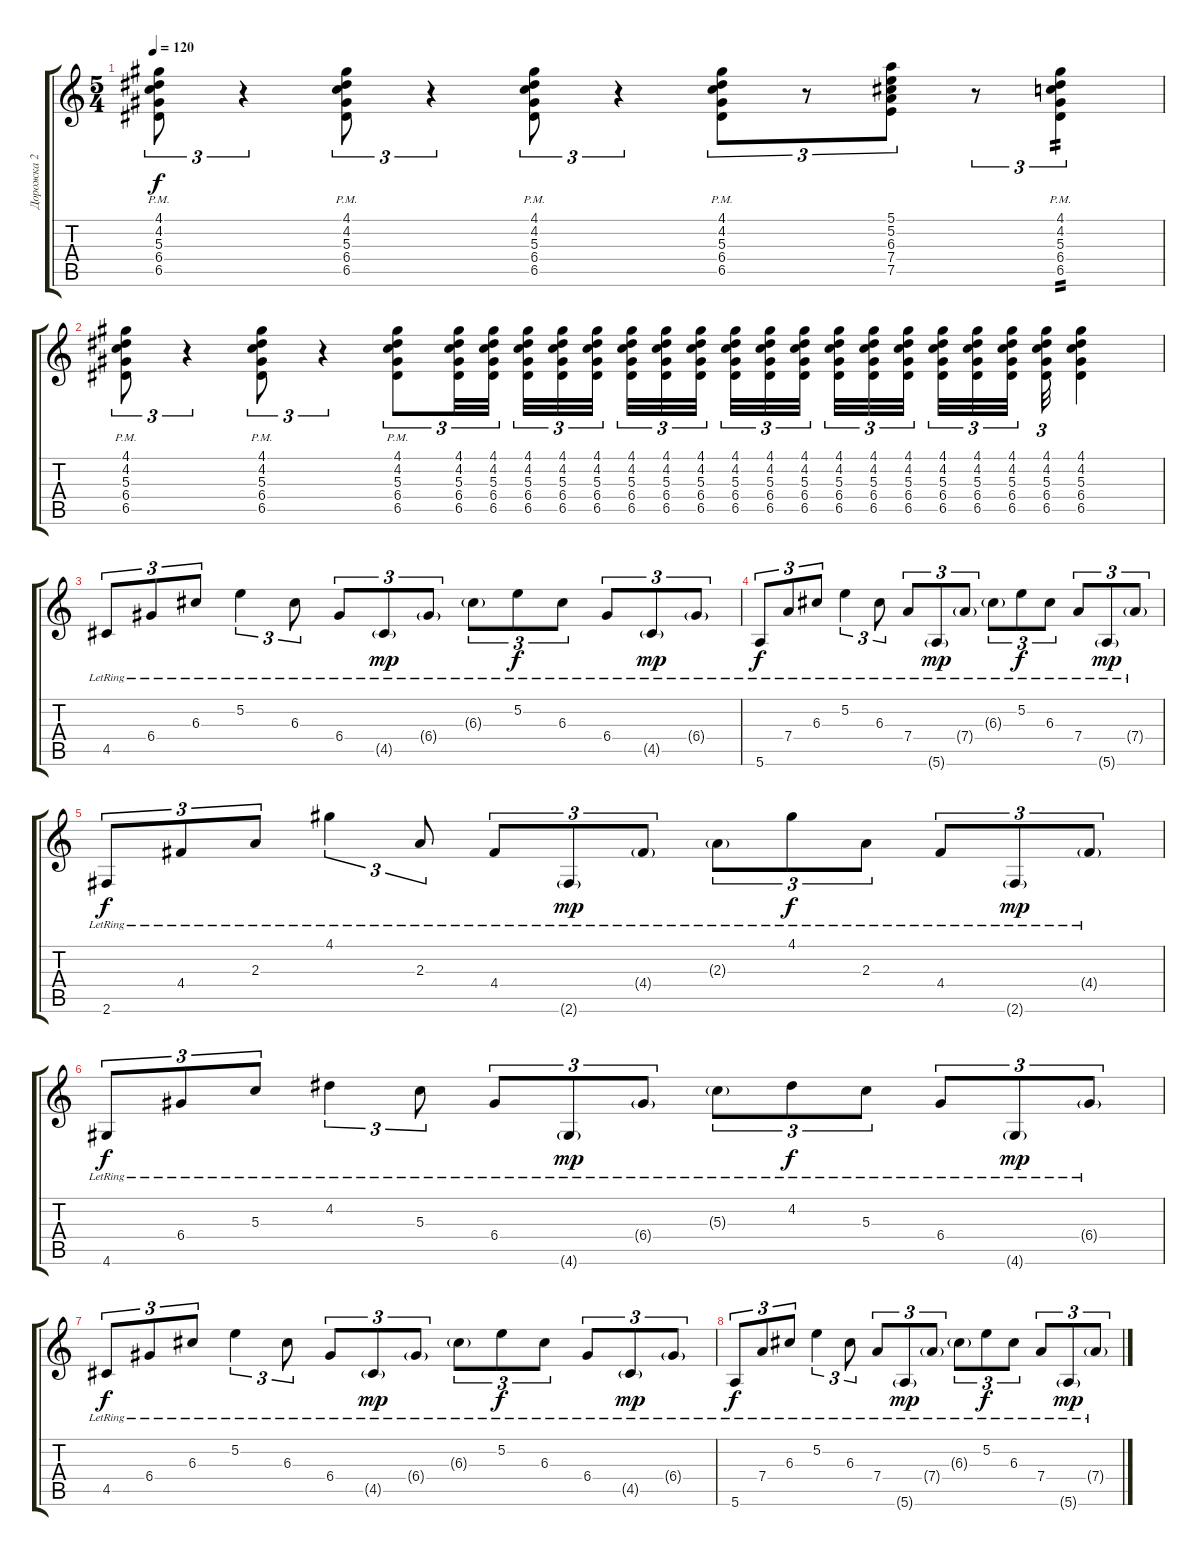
\track ("Дорожка 2" "Дорожка 2") {instrument acousticguitarnylon}
\staff {score tabs}
\tuning (E4 B3 G3 D3 A2 E2) {hide}
\ts (5 4)
\tempo 120
\clef g2
\ks c
(4.1{pm} 4.2 5.3 6.4 6.5).8{tu (3 2) dy f} r.4{tu (3 2)} (4.1{pm} 4.2 5.3 6.4 6.5).8{tu (3 2)} r.4{tu (3 2)} (4.1{pm} 4.2 5.3 6.4 6.5).8{tu (3 2)} r.4{tu (3 2)} (4.1{pm} 4.2 5.3 6.4 6.5).8{tu (3 2)} r.8{tu (3 2)} (5.1 5.2 6.3 7.4 7.5).8{tu (3 2)} r.8{tu (3 2)} (4.1{pm} 4.2 5.3 6.4 6.5).4{tu (3 2) tp 2} |
(4.1{pm} 4.2 5.3 6.4 6.5).8{tu (3 2)} r.4{tu (3 2)} (4.1{pm} 4.2 5.3 6.4 6.5).8{tu (3 2)} r.4{tu (3 2)} (4.1{pm} 4.2 5.3 6.4 6.5).8{tu (3 2)} (4.1 4.2 5.3 6.4 6.5).32{tu (3 2)} (4.1 4.2 5.3 6.4 6.5).32{tu (3 2) beam splitsecondary} (4.1 4.2 5.3 6.4 6.5).32{tu (3 2)} (4.1 4.2 5.3 6.4 6.5).32{tu (3 2)} (4.1 4.2 5.3 6.4 6.5).32{tu (3 2) beam splitsecondary} (4.1 4.2 5.3 6.4 6.5).32{tu (3 2)} (4.1 4.2 5.3 6.4 6.5).32{tu (3 2)} (4.1 4.2 5.3 6.4 6.5).32{tu (3 2)} (4.1 4.2 5.3 6.4 6.5).32{tu (3 2)} (4.1 4.2 5.3 6.4 6.5).32{tu (3 2)} (4.1 4.2 5.3 6.4 6.5).32{tu (3 2) beam splitsecondary} (4.1 4.2 5.3 6.4 6.5).32{tu (3 2)} (4.1 4.2 5.3 6.4 6.5).32{tu (3 2)} (4.1 4.2 5.3 6.4 6.5).32{tu (3 2) beam splitsecondary} (4.1 4.2 5.3 6.4 6.5).32{tu (3 2)} (4.1 4.2 5.3 6.4 6.5).32{tu (3 2)} (4.1 4.2 5.3 6.4 6.5).32{tu (3 2) beam splitsecondary} (4.1 4.2 5.3 6.4 6.5).32{tu (3 2)} (4.1 4.2 5.3 6.4 6.5).4 |
4.5{lr}.8{tu (3 2)} 6.4{lr}.8{tu (3 2)} 6.3{lr}.8{tu (3 2)} 5.2{lr}.4{tu (3 2)} 6.3{lr}.8{tu (3 2)} 6.4{lr}.8{tu (3 2)} 4.5{g lr}.8{tu (3 2) dy mp} 6.4{g lr}.8{tu (3 2)} 6.3{g lr}.8{tu (3 2)} 5.2{lr}.8{tu (3 2) dy f} 6.3{lr}.8{tu (3 2)} 6.4{lr}.8{tu (3 2)} 4.5{g lr}.8{tu (3 2) dy mp} 6.4{g lr}.8{tu (3 2)} |
5.6{lr}.8{tu (3 2) dy f} 7.4{lr}.8{tu (3 2)} 6.3{lr}.8{tu (3 2)} 5.2{lr}.4{tu (3 2)} 6.3{lr}.8{tu (3 2)} 7.4{lr}.8{tu (3 2)} 5.6{g lr}.8{tu (3 2) dy mp} 7.4{g lr}.8{tu (3 2)} 6.3{g lr}.8{tu (3 2)} 5.2{lr}.8{tu (3 2) dy f} 6.3{lr}.8{tu (3 2)} 7.4{lr}.8{tu (3 2)} 5.6{g lr}.8{tu (3 2) dy mp} 7.4{g lr}.8{tu (3 2)} |
2.6{lr}.8{tu (3 2) dy f} 4.4{lr}.8{tu (3 2)} 2.3{lr}.8{tu (3 2)} 4.1{lr}.4{tu (3 2)} 2.3{lr}.8{tu (3 2)} 4.4{lr}.8{tu (3 2)} 2.6{g lr}.8{tu (3 2) dy mp} 4.4{g lr}.8{tu (3 2)} 2.3{g lr}.8{tu (3 2)} 4.1{lr}.8{tu (3 2) dy f} 2.3{lr}.8{tu (3 2)} 4.4{lr}.8{tu (3 2)} 2.6{g lr}.8{tu (3 2) dy mp} 4.4{g lr}.8{tu (3 2)} |
4.6{lr}.8{tu (3 2) dy f} 6.4{lr}.8{tu (3 2)} 5.3{lr}.8{tu (3 2)} 4.2{lr}.4{tu (3 2)} 5.3{lr}.8{tu (3 2)} 6.4{lr}.8{tu (3 2)} 4.6{g lr}.8{tu (3 2) dy mp} 6.4{g lr}.8{tu (3 2)} 5.3{g lr}.8{tu (3 2)} 4.2{lr}.8{tu (3 2) dy f} 5.3{lr}.8{tu (3 2)} 6.4{lr}.8{tu (3 2)} 4.6{g lr}.8{tu (3 2) dy mp} 6.4{g lr}.8{tu (3 2)} |
4.5{lr}.8{tu (3 2) dy f} 6.4{lr}.8{tu (3 2)} 6.3{lr}.8{tu (3 2)} 5.2{lr}.4{tu (3 2)} 6.3{lr}.8{tu (3 2)} 6.4{lr}.8{tu (3 2)} 4.5{g lr}.8{tu (3 2) dy mp} 6.4{g lr}.8{tu (3 2)} 6.3{g lr}.8{tu (3 2)} 5.2{lr}.8{tu (3 2) dy f} 6.3{lr}.8{tu (3 2)} 6.4{lr}.8{tu (3 2)} 4.5{g lr}.8{tu (3 2) dy mp} 6.4{g lr}.8{tu (3 2)} |
5.6{lr}.8{tu (3 2) dy f} 7.4{lr}.8{tu (3 2)} 6.3{lr}.8{tu (3 2)} 5.2{lr}.4{tu (3 2)} 6.3{lr}.8{tu (3 2)} 7.4{lr}.8{tu (3 2)} 5.6{g lr}.8{tu (3 2) dy mp} 7.4{g lr}.8{tu (3 2)} 6.3{g lr}.8{tu (3 2)} 5.2{lr}.8{tu (3 2) dy f} 6.3{lr}.8{tu (3 2)} 7.4{lr}.8{tu (3 2)} 5.6{g lr}.8{tu (3 2) dy mp} 7.4{g lr}.8{tu (3 2)}
